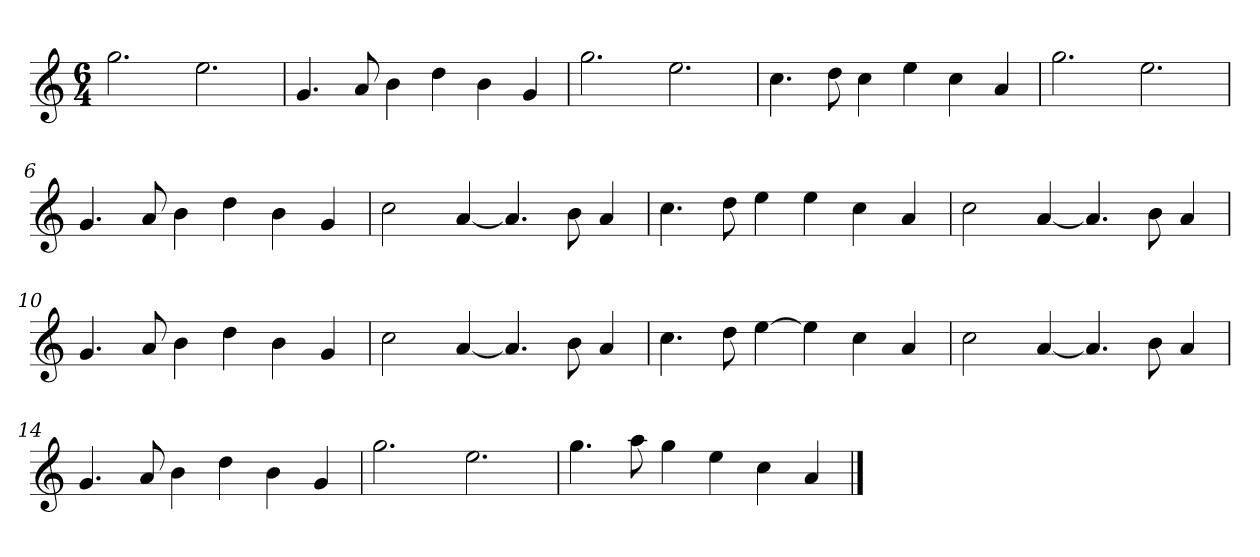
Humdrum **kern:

**kern
*part1
*staff1
*clefG2
*k[]
*M6/4
*MM360
=1
2.gg\
2.ee\
=2
4.g/
8a/
4b\
4dd\
4b\
4g/
=3
2.gg\
2.ee\
=4
4.cc\
8dd\
4cc\
4ee\
4cc\
4a/
=5
2.gg\
2.ee\
=6
4.g/
8a/
4b\
4dd\
4b\
4g/
=7
2cc\
[4a/
4.a/]
8b\
4a/
!!LO:LB:g=z
=8
4.cc\
8dd\
4ee\
4ee\
4cc\
4a/
=9
2cc\
[4a/
4.a/]
8b\
4a/
=10
4.g/
8a/
4b\
4dd\
4b\
4g/
=11
2cc\
[4a/
4.a/]
8b\
4a/
=12
4.cc\
8dd\
[4ee\
4ee\]
4cc\
4a/
=13
2cc\
[4a/
4.a/]
8b\
4a/
!!LO:LB:g=z
=14
4.g/
8a/
4b\
4dd\
4b\
4g/
=15
2.gg\
2.ee\
=16
4.gg\
8aa\
4gg\
4ee\
4cc\
4a/
==
*-
